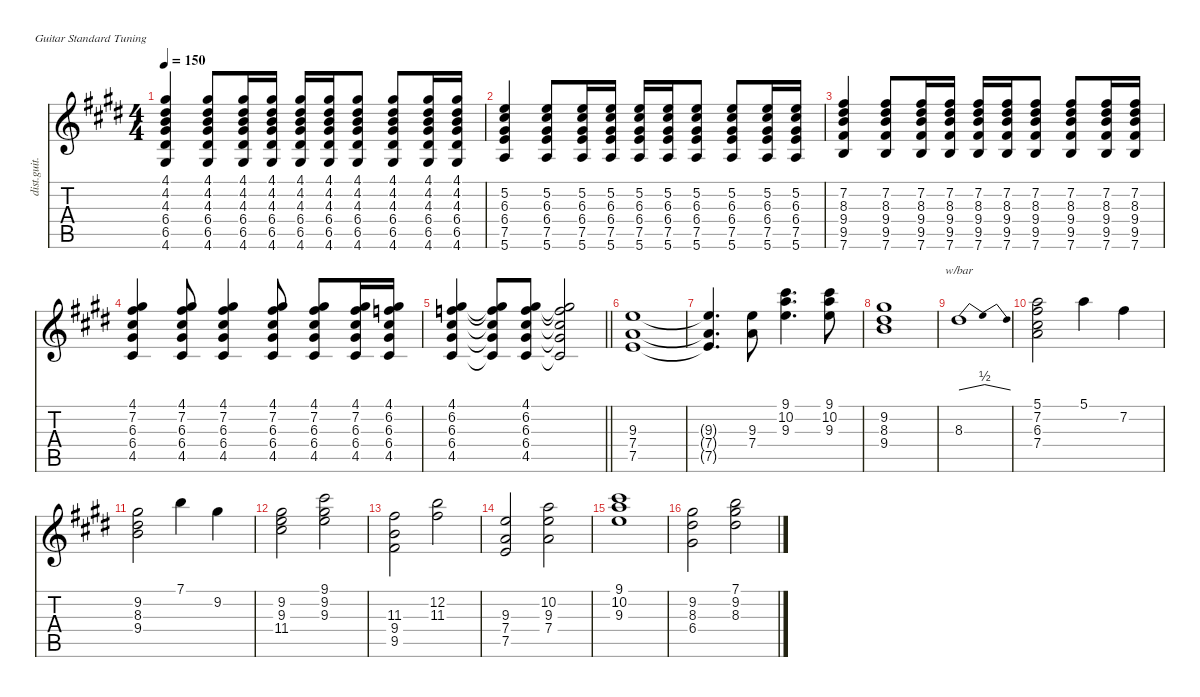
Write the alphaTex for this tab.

\defaultSystemsLayout 4
\hideDynamics
\bracketExtendMode nobrackets
\track ("(Rhythm Guitar)" "dist.guit.") {instrument distortionguitar}
\staff {score tabs}
\tuning (E4 B3 G3 D3 A2 E2)
\ts (4 4)
\tempo 150
\clef g2
\ks c#minor
(4.1{acc #} 4.2{acc #} 4.3{acc forcenatural} 6.4{acc #} 6.5{acc #} 4.6{acc #}).4{dy f} (4.1{acc #} 4.2{acc #} 4.3{acc forcenatural} 6.4{acc #} 6.5{acc #} 4.6{acc #}).8 (4.1{acc #} 4.2{acc #} 4.3{acc forcenatural} 6.4{acc #} 6.5{acc #} 4.6{acc #}).16 (4.1{acc #} 4.2{acc #} 4.3{acc forcenatural} 6.4{acc #} 6.5{acc #} 4.6{acc #}).16 (4.1{acc #} 4.2{acc #} 4.3{acc forcenatural} 6.4{acc #} 6.5{acc #} 4.6{acc #}).16 (4.1{acc #} 4.2{acc #} 4.3{acc forcenatural} 6.4{acc #} 6.5{acc #} 4.6{acc #}).16 (4.1{acc #} 4.2{acc #} 4.3{acc forcenatural} 6.4{acc #} 6.5{acc #} 4.6{acc #}).8 (4.1{acc #} 4.2{acc #} 4.3{acc forcenatural} 6.4{acc #} 6.5{acc #} 4.6{acc #}).8 (4.1{acc #} 4.2{acc #} 4.3{acc forcenatural} 6.4{acc #} 6.5{acc #} 4.6{acc #}).16 (4.1{acc #} 4.2{acc #} 4.3{acc forcenatural} 6.4{acc #} 6.5{acc #} 4.6{acc #}).16 |
(5.2{acc forcenatural} 6.3{acc #} 6.4{acc #} 7.5{acc forcenatural} 5.6{acc forcenatural}).4 (5.2{acc forcenatural} 6.3{acc #} 6.4{acc #} 7.5{acc forcenatural} 5.6{acc forcenatural}).8 (5.2{acc forcenatural} 6.3{acc #} 6.4{acc #} 7.5{acc forcenatural} 5.6{acc forcenatural}).16 (5.2{acc forcenatural} 6.3{acc #} 6.4{acc #} 7.5{acc forcenatural} 5.6{acc forcenatural}).16 (5.2{acc forcenatural} 6.3{acc #} 6.4{acc #} 7.5{acc forcenatural} 5.6{acc forcenatural}).16 (5.2{acc forcenatural} 6.3{acc #} 6.4{acc #} 7.5{acc forcenatural} 5.6{acc forcenatural}).16 (5.2{acc forcenatural} 6.3{acc #} 6.4{acc #} 7.5{acc forcenatural} 5.6{acc forcenatural}).8 (5.2{acc forcenatural} 6.3{acc #} 6.4{acc #} 7.5{acc forcenatural} 5.6{acc forcenatural}).8 (5.2{acc forcenatural} 6.3{acc #} 6.4{acc #} 7.5{acc forcenatural} 5.6{acc forcenatural}).16 (5.2{acc forcenatural} 6.3{acc #} 6.4{acc #} 7.5{acc forcenatural} 5.6{acc forcenatural}).16 |
(7.2{acc #} 8.3{acc #} 9.4{acc forcenatural} 9.5{acc #} 7.6{acc forcenatural}).4 (7.2{acc #} 8.3{acc #} 9.4{acc forcenatural} 9.5{acc #} 7.6{acc forcenatural}).8 (7.2{acc #} 8.3{acc #} 9.4{acc forcenatural} 9.5{acc #} 7.6{acc forcenatural}).16 (7.2{acc #} 8.3{acc #} 9.4{acc forcenatural} 9.5{acc #} 7.6{acc forcenatural}).16 (7.2{acc #} 8.3{acc #} 9.4{acc forcenatural} 9.5{acc #} 7.6{acc forcenatural}).16 (7.2{acc #} 8.3{acc #} 9.4{acc forcenatural} 9.5{acc #} 7.6{acc forcenatural}).16 (7.2{acc #} 8.3{acc #} 9.4{acc forcenatural} 9.5{acc #} 7.6{acc forcenatural}).8 (7.2{acc #} 8.3{acc #} 9.4{acc forcenatural} 9.5{acc #} 7.6{acc forcenatural}).8 (7.2{acc #} 8.3{acc #} 9.4{acc forcenatural} 9.5{acc #} 7.6{acc forcenatural}).16 (7.2{acc #} 8.3{acc #} 9.4{acc forcenatural} 9.5{acc #} 7.6{acc forcenatural}).16 |
(4.1{acc #} 7.2{acc #} 6.3{acc #} 6.4{acc #} 4.5{acc #}).4 (4.1{acc #} 7.2{acc #} 6.3{acc #} 6.4{acc #} 4.5{acc #}).8 (4.1{acc #} 7.2{acc #} 6.3{acc #} 6.4{acc #} 4.5{acc #}).4 (4.1{acc #} 7.2{acc #} 6.3{acc #} 6.4{acc #} 4.5{acc #}).8 (4.1{acc #} 7.2{acc #} 6.3{acc #} 6.4{acc #} 4.5{acc #}).8 (4.1{acc #} 7.2{acc #} 6.3{acc #} 6.4{acc #} 4.5{acc #}).16 (4.1{acc #} 6.2{acc forcenatural} 6.3{acc #} 6.4{acc #} 4.5{acc #}).16 |
\barLineRight lightlight
(4.1{acc #} 6.2{acc forcenatural} 6.3{acc #} 6.4{acc #} 4.5{acc #}).4 (4.1{t acc #} 6.2{t acc forcenatural} 6.3{t acc #} 6.4{t acc #} 4.5{t acc #}).8 (4.1{acc #} 6.2{acc forcenatural} 6.3{acc #} 6.4{acc #} 4.5{acc #}).8 (4.1{t acc #} 6.2{t acc forcenatural} 6.3{t acc #} 6.4{t acc #} 4.5{t acc #}).2 |
(9.3{acc forcenatural} 7.4{acc forcenatural} 7.5{acc forcenatural}).1 |
(9.3{t acc forcenatural} 7.4{t acc forcenatural} 7.5{t acc forcenatural}).4{d} (9.3{acc forcenatural} 7.4{acc forcenatural}).8 (9.1{acc #} 10.2{acc forcenatural} 9.3{acc forcenatural}).4{d} (9.1{acc #} 10.2{acc forcenatural} 9.3{acc forcenatural}).8 |
(9.2{acc #} 8.3{acc #} 9.4{acc forcenatural}).1 |
8.3{acc #}.1{tbe (dip default 0 0 30 2 60 0)} |
(5.1{acc forcenatural} 7.2{acc #} 6.3{acc #} 7.4{acc forcenatural}).2 5.1{acc forcenatural}.4 7.2{acc #}.4 |
(9.2{acc #} 8.3{acc #} 9.4{acc forcenatural}).2 7.1{acc forcenatural}.4 9.2{acc #}.4 |
(9.2{acc #} 9.3{acc forcenatural} 11.4{acc #}).2 (9.1{acc #} 9.2{acc #} 9.3{acc forcenatural}).2 |
(11.3{acc #} 9.4{acc forcenatural} 9.5{acc #}).2 (12.2{acc forcenatural} 11.3{acc #}).2 |
(9.3{acc forcenatural} 7.4{acc forcenatural} 7.5{acc forcenatural}).2 (10.2{acc forcenatural} 9.3{acc forcenatural} 7.4{acc forcenatural}).2 |
(9.1{acc #} 10.2{acc forcenatural} 9.3{acc forcenatural}).1 |
(9.2{acc #} 8.3{acc #} 6.4{acc #}).2 (7.1{acc forcenatural} 9.2{acc #} 8.3{acc #}).2
